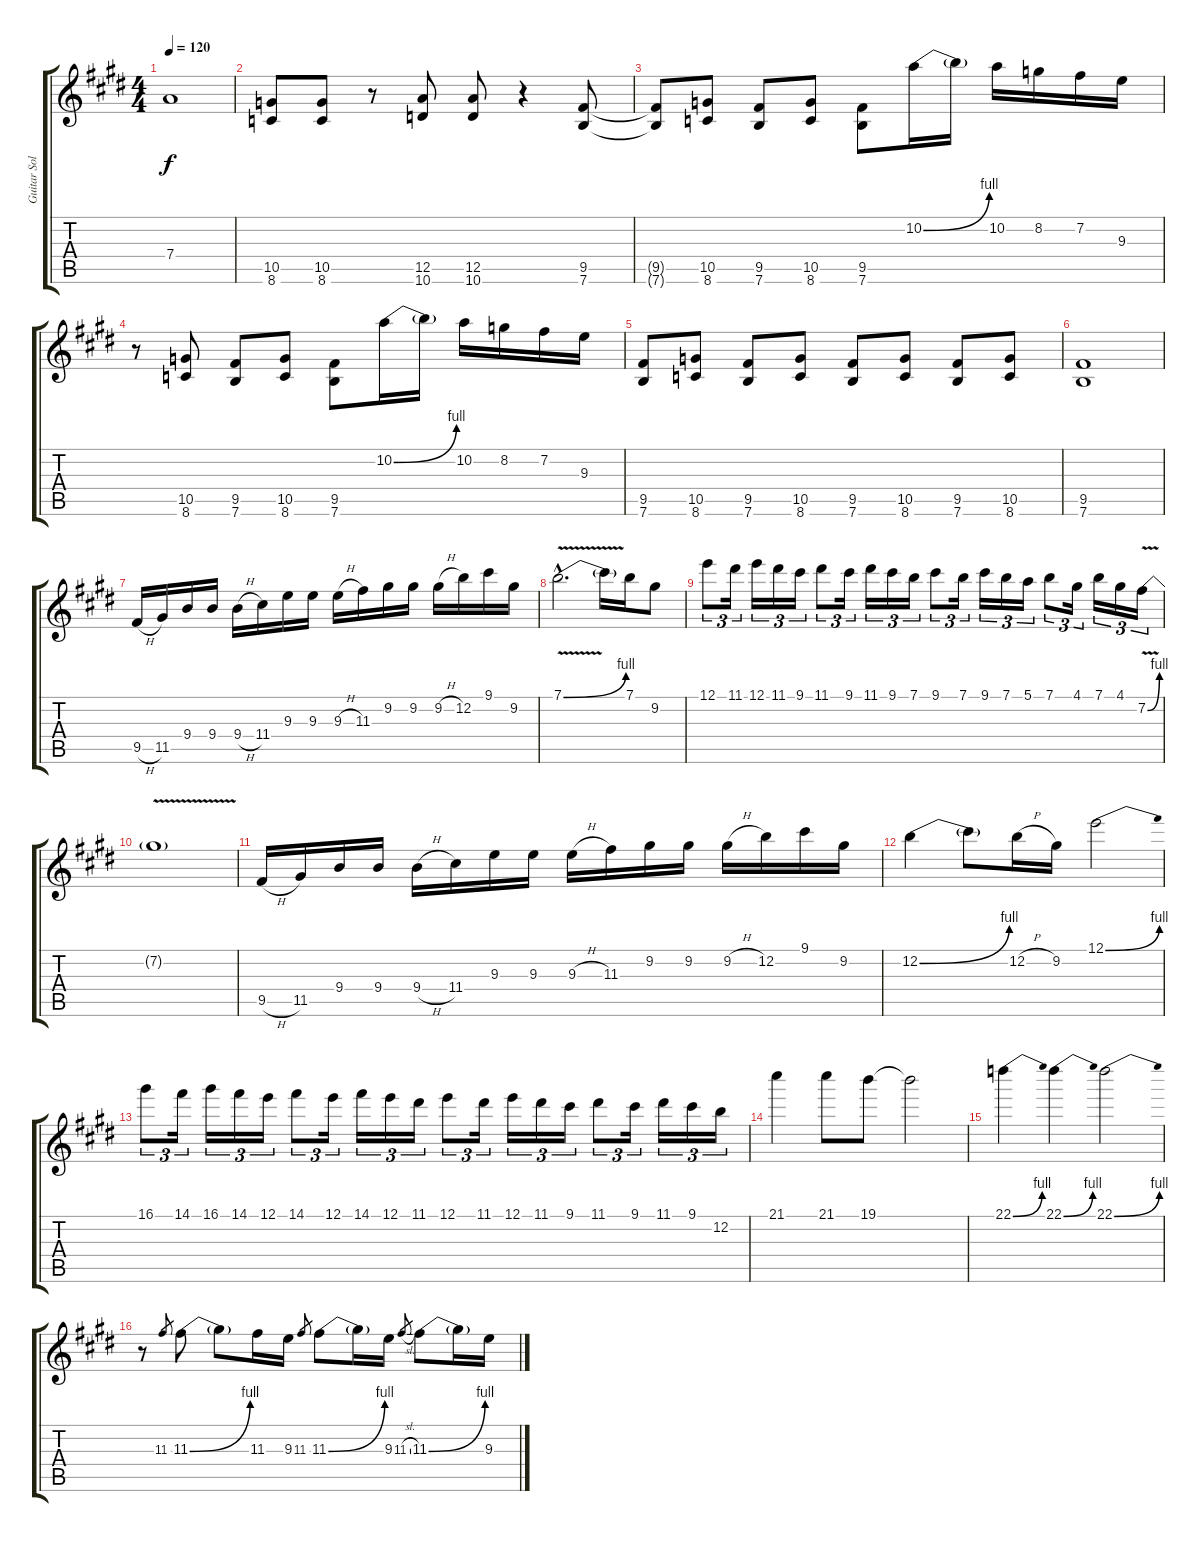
\track ("Guitar Solo" "Guitar Sol") {instrument distortionguitar}
\staff {score tabs}
\tuning (E4 B3 G3 D3 A2 E2) {hide}
\ts (4 4)
\tempo 120
\clef g2
\ks e
7.4{t}.1{dy f} |
(10.5 8.6).8 (10.5 8.6).8 r.8 (12.5 10.6).8 (12.5 10.6).8 r.4 (9.5 7.6).8 |
(9.5{t} 7.6{t}).8 (10.5 8.6).8 (9.5 7.6).8 (10.5 8.6).8 (9.5 7.6).8 10.2{be (bend 0 0 60 4)}.16 10.2{t}.16 10.2.16 8.2.16 7.2.16 9.3.16 |
r.8 (10.5 8.6).8 (9.5 7.6).8 (10.5 8.6).8 (9.5 7.6).8 10.2{be (bend 0 0 60 4)}.16 10.2{t}.16 10.2.16 8.2.16 7.2.16 9.3.16 |
(9.5 7.6).8 (10.5 8.6).8 (9.5 7.6).8 (10.5 8.6).8 (9.5 7.6).8 (10.5 8.6).8 (9.5 7.6).8 (10.5 8.6).8 |
(9.5 7.6).1 |
9.5{h}.16 11.5.16 9.4.16 9.4.16 9.4{h}.16 11.4.16 9.3.16 9.3.16 9.3{h}.16 11.3.16 9.2.16 9.2.16 9.2{h}.16 12.2.16 9.1.16 9.2.16 |
7.1{be (bend 0 0 60 4) v hac}.2{d} 7.1{t}.16 7.1.16 9.2.8 |
12.1.8{tu (3 2)} 11.1.16{tu (3 2)} 12.1.16{tu (3 2)} 11.1.16{tu (3 2)} 9.1.16{tu (3 2)} 11.1.8{tu (3 2)} 9.1.16{tu (3 2)} 11.1.16{tu (3 2)} 9.1.16{tu (3 2)} 7.1.16{tu (3 2)} 9.1.8{tu (3 2)} 7.1.16{tu (3 2)} 9.1.16{tu (3 2)} 7.1.16{tu (3 2)} 5.1.16{tu (3 2)} 7.1.8{tu (3 2)} 4.1.16{tu (3 2)} 7.1.16{tu (3 2)} 4.1.16{tu (3 2)} 7.2{be (bend 0 0 60 4) v}.16{tu (3 2)} |
7.2{t}.1 |
9.5{h}.16 11.5.16 9.4.16 9.4.16 9.4{h}.16 11.4.16 9.3.16 9.3.16 9.3{h}.16 11.3.16 9.2.16 9.2.16 9.2{h}.16 12.2.16 9.1.16 9.2.16 |
12.2{be (bend 0 0 60 4)}.4 12.2{t}.8 12.2{h}.16 9.2.16 12.1{be (bend 0 0 60 4)}.2 |
16.1.8{tu (3 2)} 14.1.16{tu (3 2)} 16.1.16{tu (3 2)} 14.1.16{tu (3 2)} 12.1.16{tu (3 2)} 14.1.8{tu (3 2)} 12.1.16{tu (3 2)} 14.1.16{tu (3 2)} 12.1.16{tu (3 2)} 11.1.16{tu (3 2)} 12.1.8{tu (3 2)} 11.1.16{tu (3 2)} 12.1.16{tu (3 2)} 11.1.16{tu (3 2)} 9.1.16{tu (3 2)} 11.1.8{tu (3 2)} 9.1.16{tu (3 2)} 11.1.16{tu (3 2)} 9.1.16{tu (3 2)} 12.2.16{tu (3 2)} |
21.1.4 21.1.8 19.1.8 19.1{t}.2 |
22.1{be (bend 0 0 60 4)}.4 22.1{be (bend 0 0 60 4)}.4 22.1{be (bend 0 0 60 4)}.2 |
r.8 11.3.8{gr} 11.3{be (bend 0 0 60 4)}.8 11.3{t}.8 11.3.16 9.3.16 11.3.8{gr} 11.3{be (bend 0 0 60 4)}.8 11.3{t}.16 9.3.16 11.3{sl}.8{gr} 11.3{be (bend 0 0 60 4)}.8 11.3{t}.16 9.3.16
